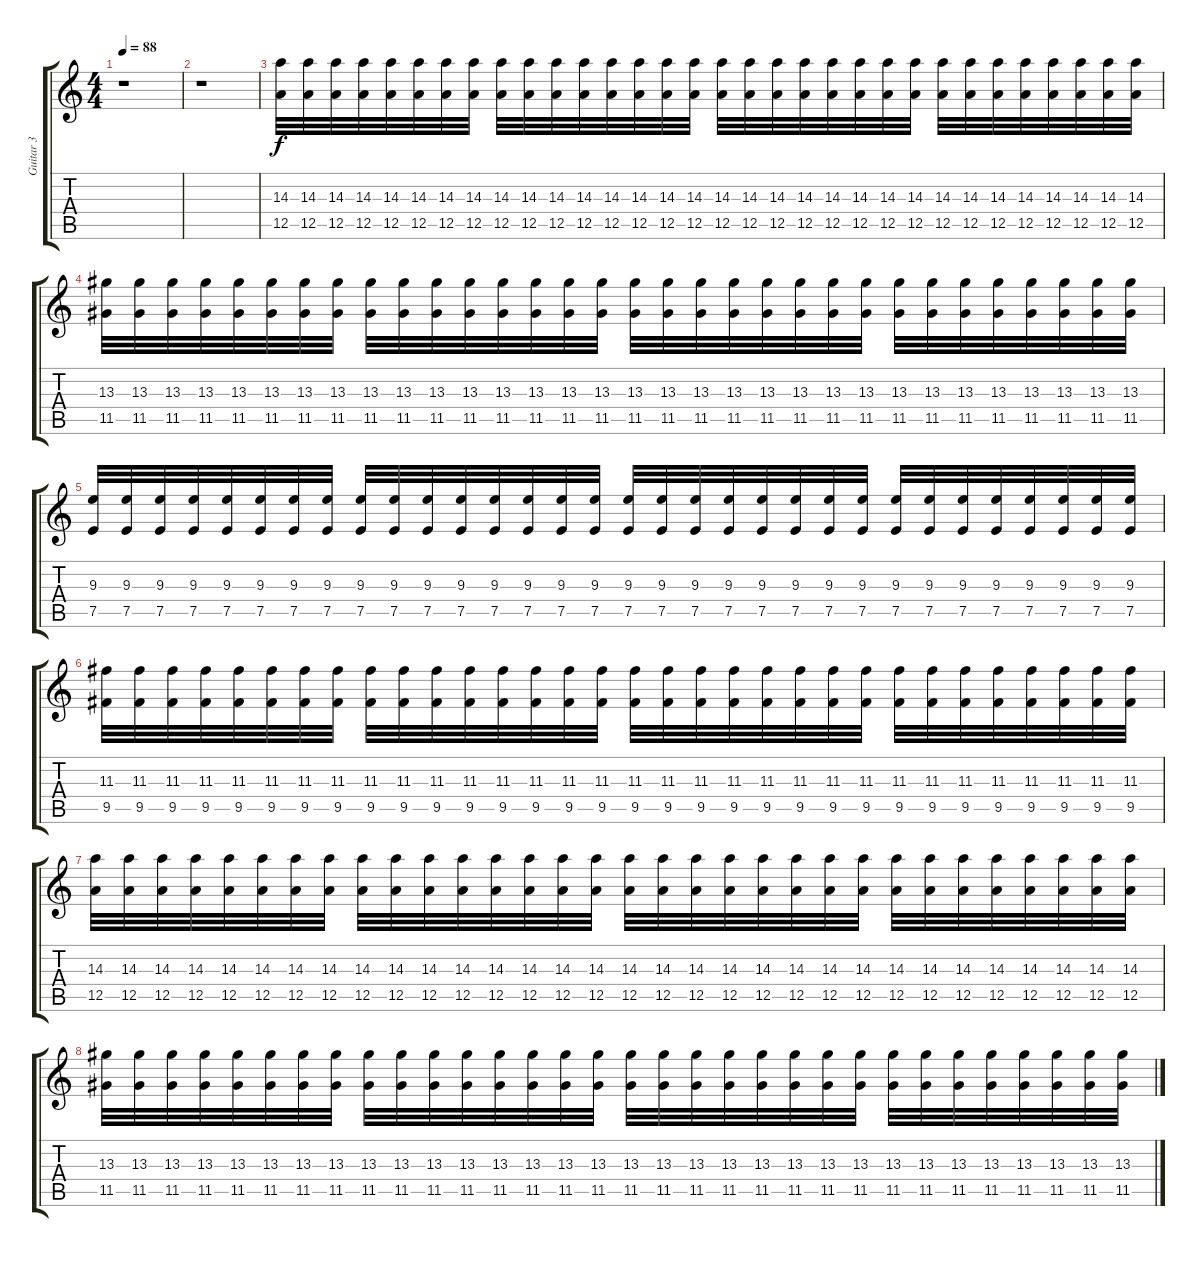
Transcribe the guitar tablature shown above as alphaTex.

\track ("Guitar 3" "Guitar 3") {instrument overdrivenguitar}
\staff {score tabs}
\tuning (E4 B3 G3 D3 A2 D2) {hide}
\ts (4 4)
\tempo 88
\clef g2
\ks c
r.1{dy f} |
r.1 |
(14.3 12.5).32 (14.3 12.5).32 (14.3 12.5).32 (14.3 12.5).32 (14.3 12.5).32 (14.3 12.5).32 (14.3 12.5).32 (14.3 12.5).32 (14.3 12.5).32 (14.3 12.5).32 (14.3 12.5).32 (14.3 12.5).32 (14.3 12.5).32 (14.3 12.5).32 (14.3 12.5).32 (14.3 12.5).32 (14.3 12.5).32 (14.3 12.5).32 (14.3 12.5).32 (14.3 12.5).32 (14.3 12.5).32 (14.3 12.5).32 (14.3 12.5).32 (14.3 12.5).32 (14.3 12.5).32 (14.3 12.5).32 (14.3 12.5).32 (14.3 12.5).32 (14.3 12.5).32 (14.3 12.5).32 (14.3 12.5).32 (14.3 12.5).32 |
(13.3 11.5).32 (13.3 11.5).32 (13.3 11.5).32 (13.3 11.5).32 (13.3 11.5).32 (13.3 11.5).32 (13.3 11.5).32 (13.3 11.5).32 (13.3 11.5).32 (13.3 11.5).32 (13.3 11.5).32 (13.3 11.5).32 (13.3 11.5).32 (13.3 11.5).32 (13.3 11.5).32 (13.3 11.5).32 (13.3 11.5).32 (13.3 11.5).32 (13.3 11.5).32 (13.3 11.5).32 (13.3 11.5).32 (13.3 11.5).32 (13.3 11.5).32 (13.3 11.5).32 (13.3 11.5).32 (13.3 11.5).32 (13.3 11.5).32 (13.3 11.5).32 (13.3 11.5).32 (13.3 11.5).32 (13.3 11.5).32 (13.3 11.5).32 |
(9.3 7.5).32 (9.3 7.5).32 (9.3 7.5).32 (9.3 7.5).32 (9.3 7.5).32 (9.3 7.5).32 (9.3 7.5).32 (9.3 7.5).32 (9.3 7.5).32 (9.3 7.5).32 (9.3 7.5).32 (9.3 7.5).32 (9.3 7.5).32 (9.3 7.5).32 (9.3 7.5).32 (9.3 7.5).32 (9.3 7.5).32 (9.3 7.5).32 (9.3 7.5).32 (9.3 7.5).32 (9.3 7.5).32 (9.3 7.5).32 (9.3 7.5).32 (9.3 7.5).32 (9.3 7.5).32 (9.3 7.5).32 (9.3 7.5).32 (9.3 7.5).32 (9.3 7.5).32 (9.3 7.5).32 (9.3 7.5).32 (9.3 7.5).32 |
(11.3 9.5).32 (11.3 9.5).32 (11.3 9.5).32 (11.3 9.5).32 (11.3 9.5).32 (11.3 9.5).32 (11.3 9.5).32 (11.3 9.5).32 (11.3 9.5).32 (11.3 9.5).32 (11.3 9.5).32 (11.3 9.5).32 (11.3 9.5).32 (11.3 9.5).32 (11.3 9.5).32 (11.3 9.5).32 (11.3 9.5).32 (11.3 9.5).32 (11.3 9.5).32 (11.3 9.5).32 (11.3 9.5).32 (11.3 9.5).32 (11.3 9.5).32 (11.3 9.5).32 (11.3 9.5).32 (11.3 9.5).32 (11.3 9.5).32 (11.3 9.5).32 (11.3 9.5).32 (11.3 9.5).32 (11.3 9.5).32 (11.3 9.5).32 |
(14.3 12.5).32 (14.3 12.5).32 (14.3 12.5).32 (14.3 12.5).32 (14.3 12.5).32 (14.3 12.5).32 (14.3 12.5).32 (14.3 12.5).32 (14.3 12.5).32 (14.3 12.5).32 (14.3 12.5).32 (14.3 12.5).32 (14.3 12.5).32 (14.3 12.5).32 (14.3 12.5).32 (14.3 12.5).32 (14.3 12.5).32 (14.3 12.5).32 (14.3 12.5).32 (14.3 12.5).32 (14.3 12.5).32 (14.3 12.5).32 (14.3 12.5).32 (14.3 12.5).32 (14.3 12.5).32 (14.3 12.5).32 (14.3 12.5).32 (14.3 12.5).32 (14.3 12.5).32 (14.3 12.5).32 (14.3 12.5).32 (14.3 12.5).32 |
(13.3 11.5).32 (13.3 11.5).32 (13.3 11.5).32 (13.3 11.5).32 (13.3 11.5).32 (13.3 11.5).32 (13.3 11.5).32 (13.3 11.5).32 (13.3 11.5).32 (13.3 11.5).32 (13.3 11.5).32 (13.3 11.5).32 (13.3 11.5).32 (13.3 11.5).32 (13.3 11.5).32 (13.3 11.5).32 (13.3 11.5).32 (13.3 11.5).32 (13.3 11.5).32 (13.3 11.5).32 (13.3 11.5).32 (13.3 11.5).32 (13.3 11.5).32 (13.3 11.5).32 (13.3 11.5).32 (13.3 11.5).32 (13.3 11.5).32 (13.3 11.5).32 (13.3 11.5).32 (13.3 11.5).32 (13.3 11.5).32 (13.3 11.5).32
